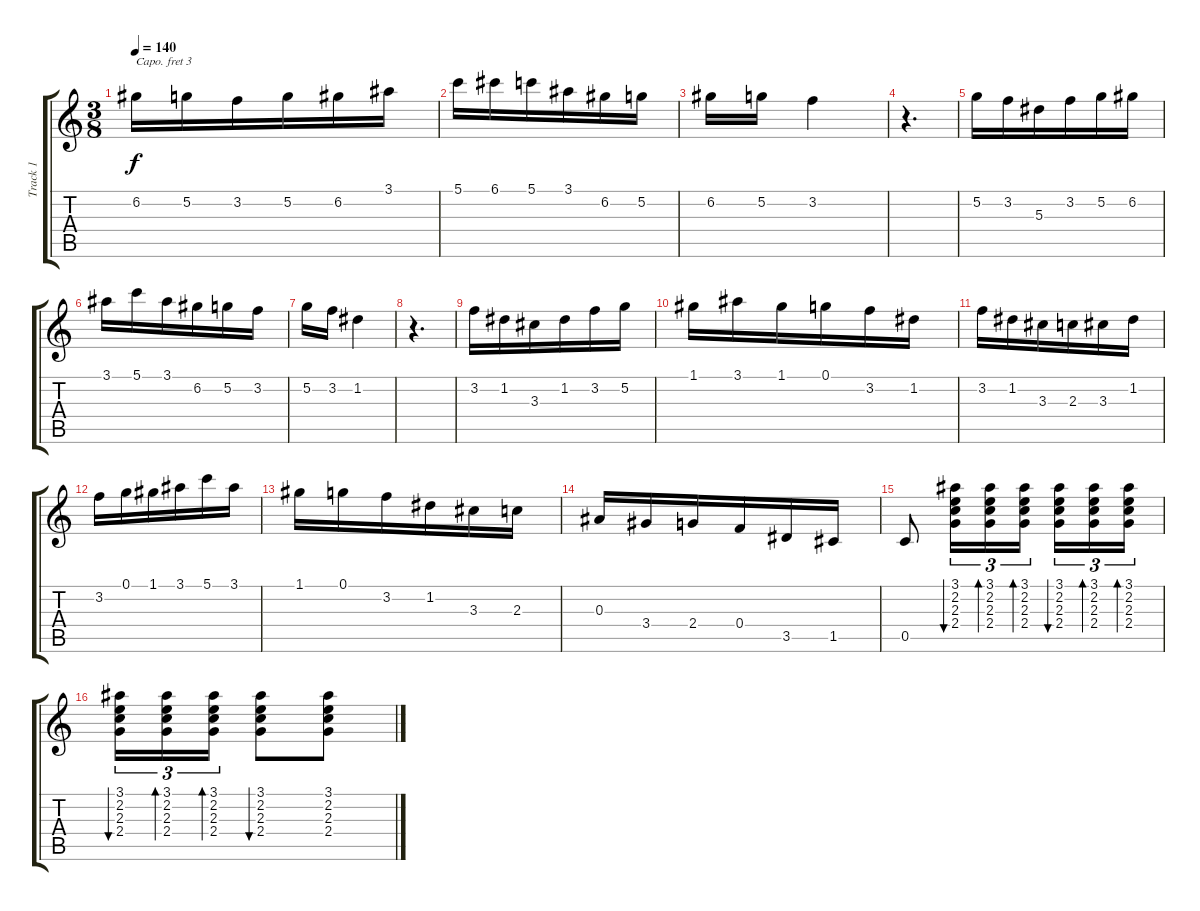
\track ("Track 1" "Track 1") {instrument acousticguitarnylon}
\staff {score tabs}
\capo 3
\tuning (E4 B3 G3 D3 A2 E2) {hide}
\ts (3 8)
\tempo 140
\clef g2
\ks c
6.2.16{dy f} 5.2.16 3.2.16 5.2.16 6.2.16 3.1.16 |
5.1.16 6.1.16 5.1.16 3.1.16 6.2.16 5.2.16 |
6.2.16 5.2.16 3.2.4 |
r.4{d} |
5.2.16 3.2.16 5.3.16 3.2.16 5.2.16 6.2.16 |
3.1.16 5.1.16 3.1.16 6.2.16 5.2.16 3.2.16 |
5.2.16 3.2.16 1.2.4 |
r.4{d} |
3.2.16 1.2.16 3.3.16 1.2.16 3.2.16 5.2.16 |
1.1.16 3.1.16 1.1.16 0.1.16 3.2.16 1.2.16 |
3.2.16 1.2.16 3.3.16 2.3.16 3.3.16 1.2.16 |
3.2.16 0.1.16 1.1.16 3.1.16 5.1.16 3.1.16 |
1.1.16 0.1.16 3.2.16 1.2.16 3.3.16 2.3.16 |
0.3.16 3.4.16 2.4.16 0.4.16 3.5.16 1.5.16 |
0.5.8 (3.1 2.2 2.3 2.4).16{tu (3 2) bu 30} (3.1 2.2 2.3 2.4).16{tu (3 2) bd 30} (3.1 2.2 2.3 2.4).16{tu (3 2) bd 30} (3.1 2.2 2.3 2.4).16{tu (3 2) bu 30} (3.1 2.2 2.3 2.4).16{tu (3 2) bd 30} (3.1 2.2 2.3 2.4).16{tu (3 2) bd 30} |
(3.1 2.2 2.3 2.4).16{tu (3 2) bu 30} (3.1 2.2 2.3 2.4).16{tu (3 2) bd 30} (3.1 2.2 2.3 2.4).16{tu (3 2) bd 30} (3.1 2.2 2.3 2.4).8{bu 30} (3.1 2.2 2.3 2.4).8
